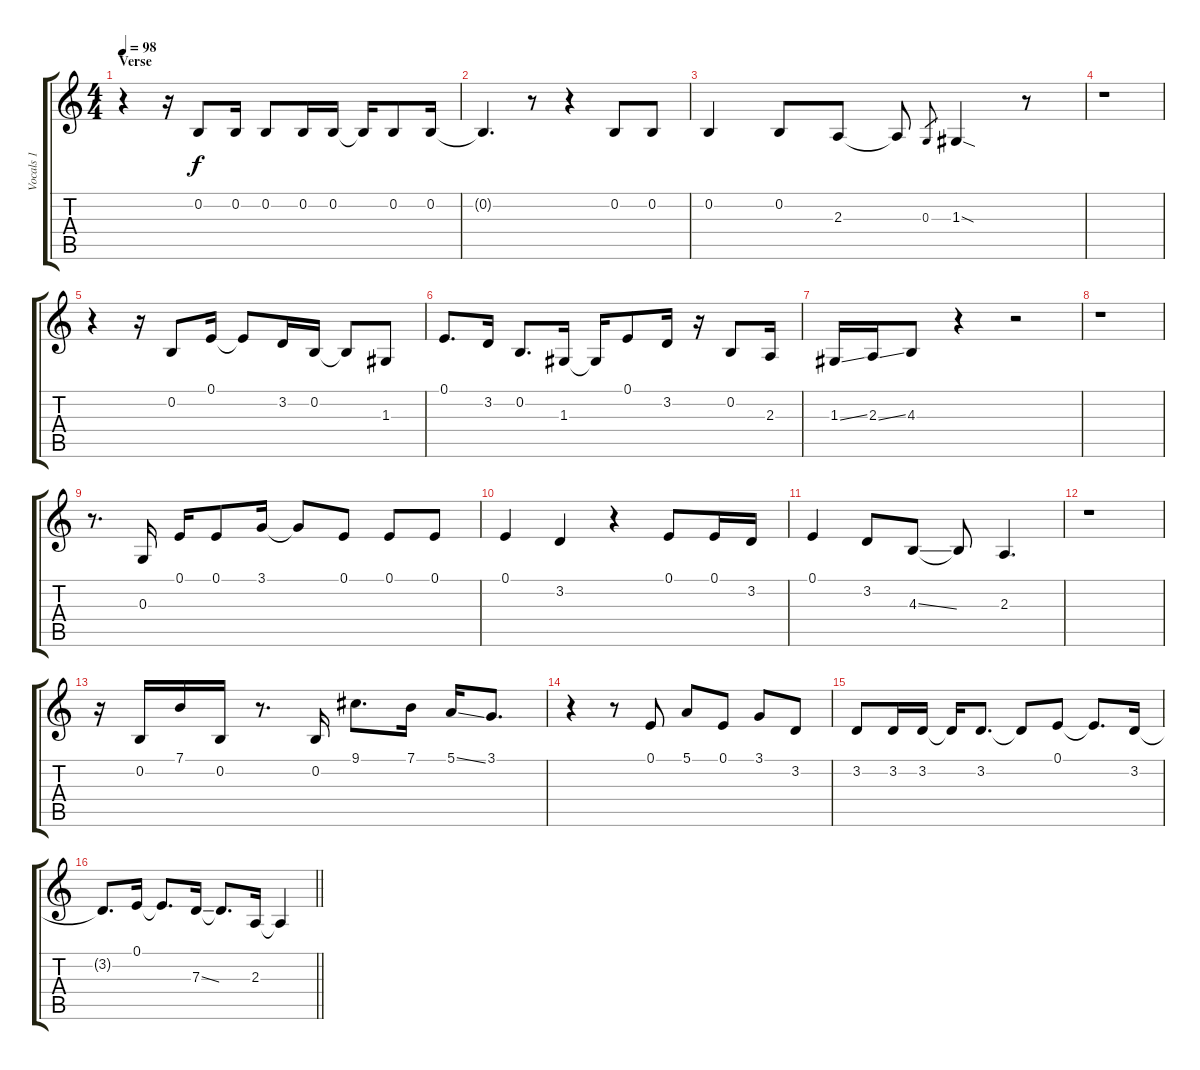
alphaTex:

\track ("Vocals 1" "Vocals 1") {instrument clarinet}
\staff {score tabs}
\tuning (E4 B3 G3 D3 A2 E2) {hide}
\ts (4 4)
\section ("" "Verse")
\tempo 98
\clef g2
\ks c
r.4{dy f} r.16 0.2.8 0.2.16 0.2.8 0.2.16 0.2.16 0.2{t}.16 0.2.8 0.2.16 |
0.2{t}.4{d} r.8 r.4 0.2.8 0.2.8 |
0.2.4 0.2.8 2.3.8 2.3{t}.8 0.3.8{gr} 1.3{sod}.4 r.8 |
r.1 |
r.4 r.16 0.2.8 0.1.16 0.1{t}.8 3.2.16 0.2.16 0.2{t}.8 1.3.8 |
0.1.8{d} 3.2.16 0.2.8{d} 1.3.16 1.3{t}.16 0.1.8 3.2.16 r.16 0.2.8 2.3.16 |
1.3{ss}.16 2.3{ss}.16 4.3.8 r.4 r.2 |
r.1 |
r.8{d} 0.3.16 0.1.16 0.1.8 3.1.16 3.1{t}.8 0.1.8 0.1.8 0.1.8 |
0.1.4 3.2.4 r.4 0.1.8 0.1.16 3.2.16 |
0.1.4 3.2.8 4.3{ss}.8 4.3{t}.8 2.3.4{d} |
r.1 |
r.16 0.2.16 7.1.16 0.2.16 r.8{d} 0.2.16 9.1.8{d} 7.1.16 5.1{ss}.16 3.1.8{d} |
r.4 r.8 0.1.8 5.1.8 0.1.8 3.1.8 3.2.8 |
3.2.8 3.2.16 3.2.16 3.2{t}.16 3.2.8{d} 3.2{t}.8 0.1.8 0.1{t}.8{d} 3.2.16 |
\barLineRight lightlight
3.2{t}.8{d} 0.1.16 0.1{t}.8{d} 7.3{ss}.16 7.3{t}.8{d} 2.3.16 2.3{t}.4
